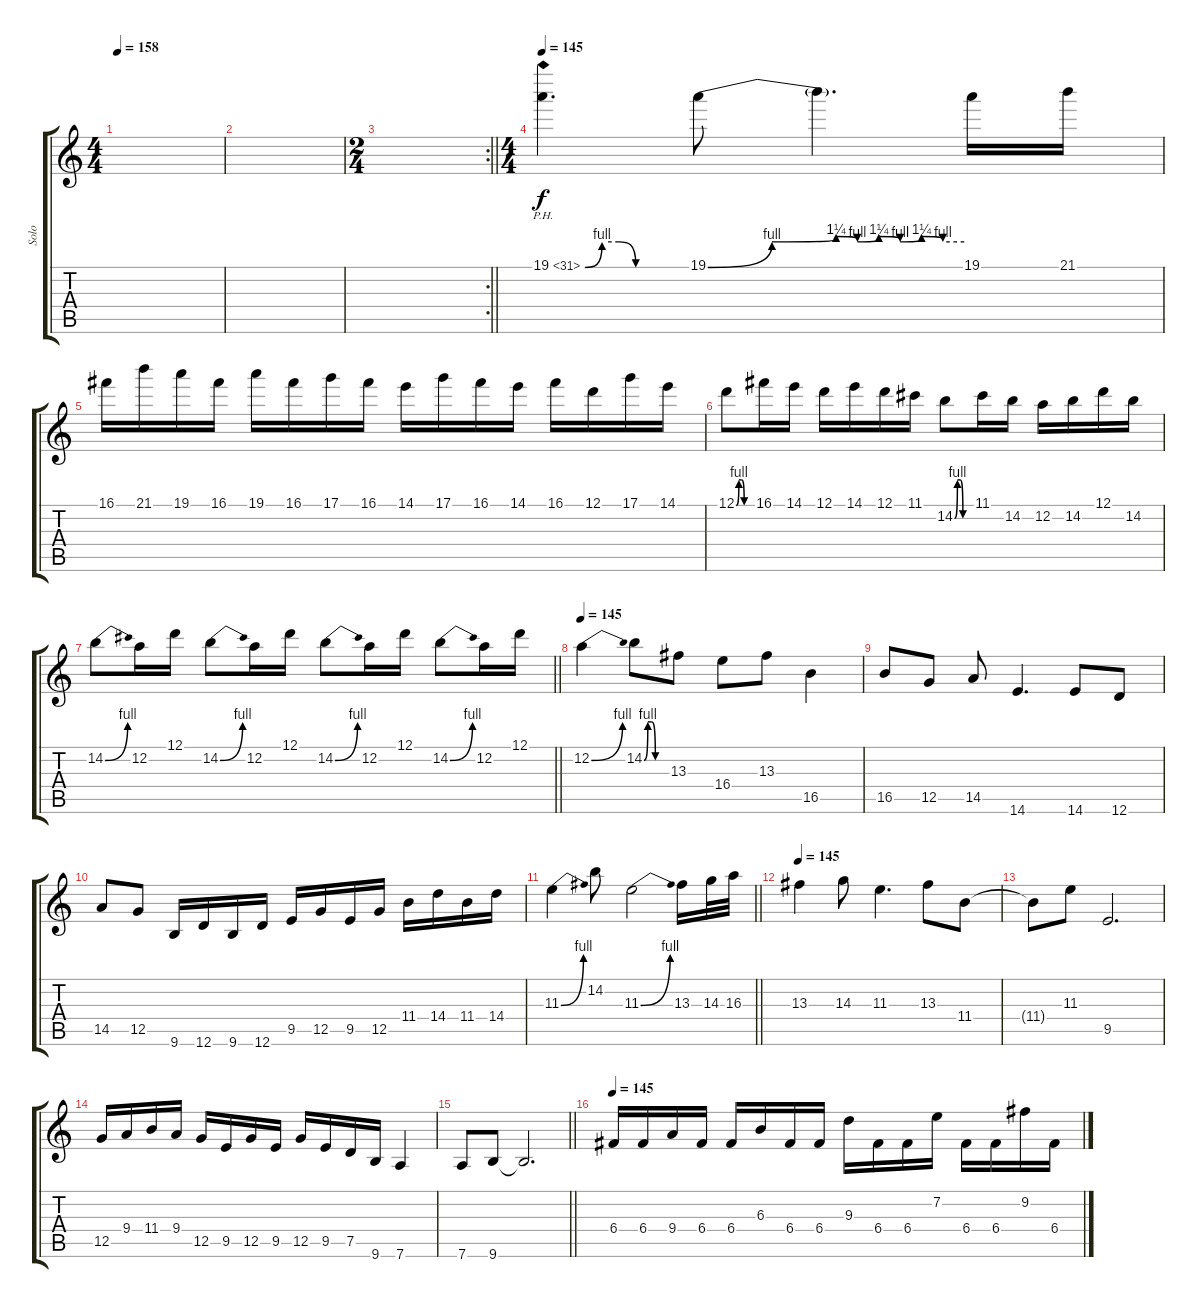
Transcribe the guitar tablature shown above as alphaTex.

\track ("Solo" "Solo") {instrument distortionguitar}
\staff {score tabs}
\tuning (D4 A3 F3 C3 G2 D2) {hide}
\ts (4 4)
\tempo 158
\clef g2
\ks c
|
|
\rc 2
\ts (2 4)
\barLineRight lightlight
|
\ts (4 4)
\section ("" "")
\tempo 145
19.1{be (custom 0 0 10 4 20 4 30 0 60 0) ph 12}.4{d} 19.1{be (custom 0 0 15 4 30 5 35 4 40 5 45 4 50 5 55 4 60 4)}.8 19.1{t}.4{d} 19.1.16 21.1.16 |
16.1.16 21.1.16 19.1.16 16.1.16 19.1.16 16.1.16 17.1.16 16.1.16 14.1.16 17.1.16 16.1.16 14.1.16 16.1.16 12.1.16 17.1.16 14.1.16 |
12.1{be (custom 0 0 10 4 20 4 30 0 60 0)}.8 16.1.16 14.1.16 12.1.16 14.1.16 12.1.16 11.1.16 14.2{be (custom 0 0 10 4 20 4 30 0 60 0)}.8 11.1.16 14.2.16 12.2.16 14.2.16 12.1.16 14.2.16 |
\barLineRight lightlight
14.2{be (bend 0 0 60 4)}.8 12.2.16 12.1.16 14.2{be (bend 0 0 60 4)}.8 12.2.16 12.1.16 14.2{be (bend 0 0 60 4)}.8 12.2.16 12.1.16 14.2{be (bend 0 0 60 4)}.8 12.2.16 12.1.16 |
\tempo 145
12.2{be (bend 0 0 60 4)}.4 14.2{be (custom 0 0 10 4 20 4 30 0 60 0)}.8 13.3.8 16.4.8 13.3.8 16.5.4 |
16.5.8 12.5.8 14.5.8 14.6.4{d} 14.6.8 12.6.8 |
14.5.8 12.5.8 9.6.16 12.6.16 9.6.16 12.6.16 9.5.16 12.5.16 9.5.16 12.5.16 11.4.16 14.4.16 11.4.16 14.4.16 |
\barLineRight lightlight
11.3{be (bend 0 0 60 4)}.4 14.2.8 11.3{be (bend 0 0 60 4)}.2 13.3.16 14.3.32 16.3.32 |
\tempo 145
13.3.4 14.3.8 11.3.4{d} 13.3.8 11.4.8 |
11.4{t}.8 11.3.8 9.5.2{d} |
12.5.16 9.4.16 11.4.16 9.4.16 12.5.16 9.5.16 12.5.16 9.5.16 12.5.16 9.5.16 7.5.16 9.6.16 7.6.4 |
\barLineRight lightlight
7.6.8 9.6.8 9.6{t}.2{d} |
\tempo 145
6.4.16 6.4.16 9.4.16 6.4.16 6.4.16 6.3.16 6.4.16 6.4.16 9.3.16 6.4.16 6.4.16 7.2.16 6.4.16 6.4.16 9.2.16 6.4.16
